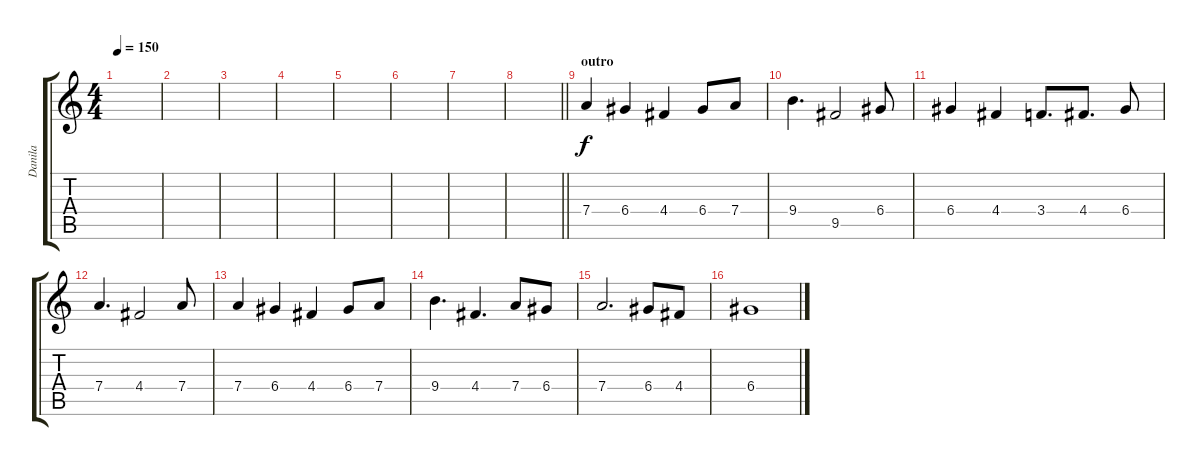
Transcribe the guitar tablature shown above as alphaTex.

\track ("Danila" "Danila") {instrument electricguitarjazz}
\staff {score tabs}
\tuning (E4 B3 G3 D3 A2 E2) {hide}
\ts (4 4)
\tempo 150
\clef g2
\ks c
|
|
|
|
|
|
|
\barLineRight lightlight
|
\section ("" "outro")
7.4.4{instrument overdrivenguitar} 6.4.4 4.4.4 6.4.8 7.4.8 |
9.4.4{d} 9.5.2 6.4.8 |
6.4.4 4.4.4 3.4.8{d} 4.4.8{d} 6.4.8 |
7.4.4{d} 4.4.2 7.4.8 |
7.4.4 6.4.4 4.4.4 6.4.8 7.4.8 |
9.4.4{d} 4.4.4{d} 7.4.8 6.4.8 |
7.4.2{d} 6.4.8 4.4.8 |
6.4.1
